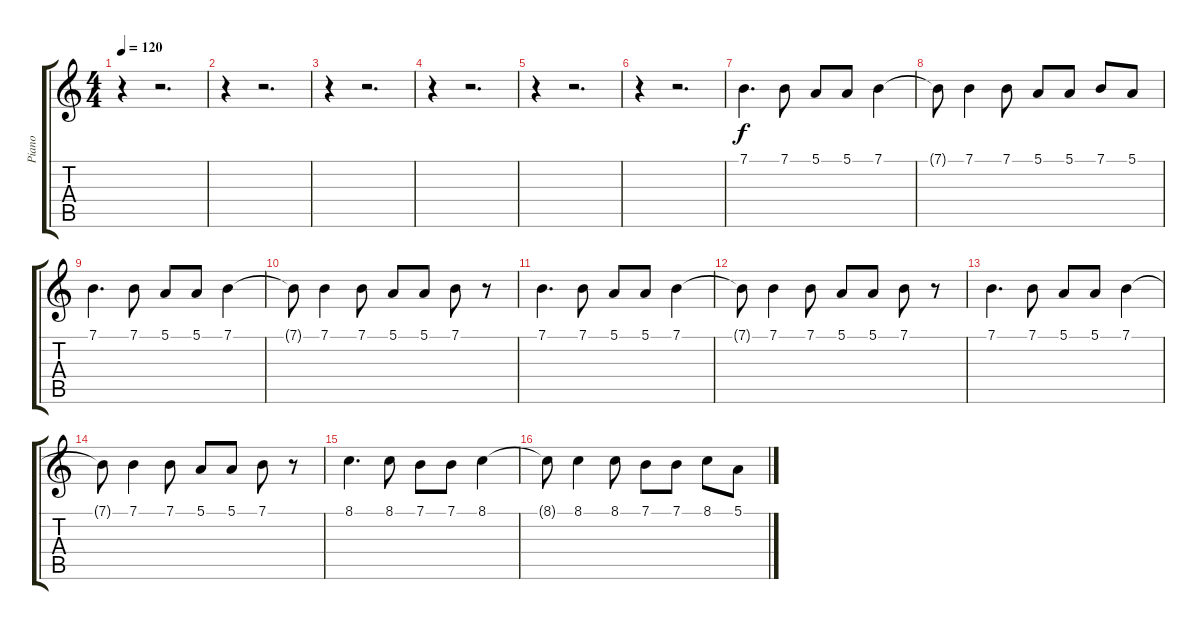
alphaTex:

\track ("Piano" "Piano") {instrument acousticgrandpiano}
\staff {score tabs}
\tuning (E4 B3 G3 D3 A2 E2) {hide}
\ts (4 4)
\tempo 120
\clef g2
\ks c
r.4{dy f} r.2{d} |
r.4 r.2{d} |
r.4 r.2{d} |
r.4 r.2{d} |
r.4 r.2{d} |
r.4 r.2{d} |
7.1.4{d} 7.1.8 5.1.8 5.1.8 7.1.4 |
7.1{t}.8 7.1.4 7.1.8 5.1.8 5.1.8 7.1.8 5.1.8 |
7.1.4{d} 7.1.8 5.1.8 5.1.8 7.1.4 |
7.1{t}.8 7.1.4 7.1.8 5.1.8 5.1.8 7.1.8 r.8 |
7.1.4{d} 7.1.8 5.1.8 5.1.8 7.1.4 |
7.1{t}.8 7.1.4 7.1.8 5.1.8 5.1.8 7.1.8 r.8 |
7.1.4{d} 7.1.8 5.1.8 5.1.8 7.1.4 |
7.1{t}.8 7.1.4 7.1.8 5.1.8 5.1.8 7.1.8 r.8 |
8.1.4{d} 8.1.8 7.1.8 7.1.8 8.1.4 |
8.1{t}.8 8.1.4 8.1.8 7.1.8 7.1.8 8.1.8 5.1.8
